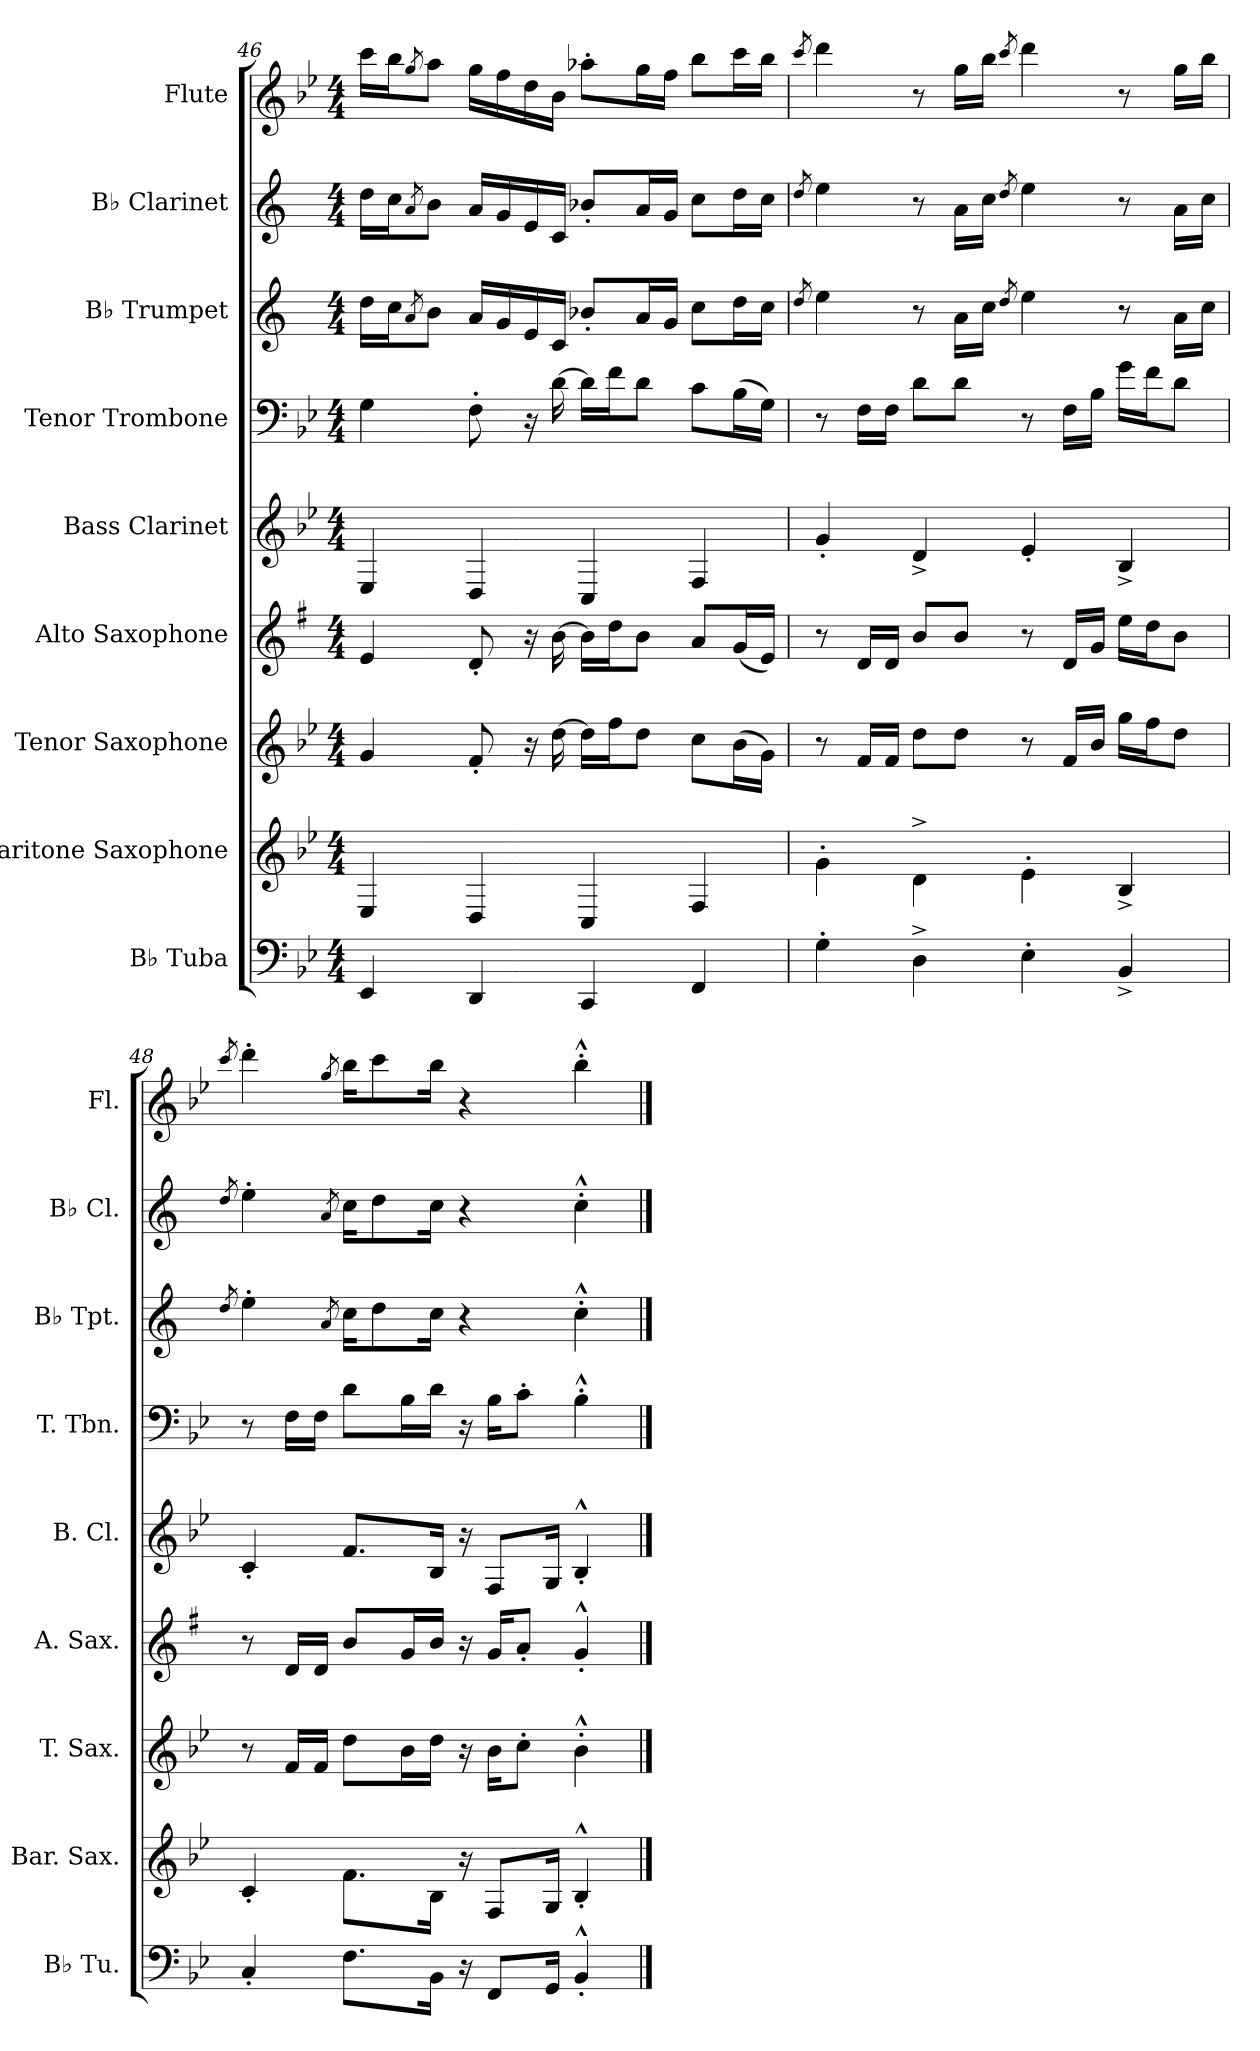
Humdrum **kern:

**kern	**kern	**kern	**kern	**kern	**kern	**kern	**kern	**kern
*part9	*part8	*part7	*part6	*part5	*part4	*part3	*part2	*part1
*staff9	*staff8	*staff7	*staff6	*staff5	*staff4	*staff3	*staff2	*staff1
*I"B♭ Tuba	*I"Baritone Saxophone	*I"Tenor Saxophone	*I"Alto Saxophone	*I"Bass Clarinet	*I"Tenor Trombone	*I"B♭ Trumpet	*I"B♭ Clarinet	*I"Flute
*I'B♭ Tu.	*I'Bar. Sax.	*I'T. Sax.	*I'A. Sax.	*I'B. Cl.	*I'T. Tbn.	*I'B♭ Tpt.	*I'B♭ Cl.	*I'Fl.
!!LO:PB:g=z
*clefF4	*clefG2	*clefG2	*clefG2	*clefG2	*clefF4	*clefG2	*clefG2	*clefG2
*	*ITrd12c21	*ITrd8c14	*ITrd5c9	*ITrd8c14	*	*ITrd1c2	*ITrd1c2	*
*k[b-e-]	*k[b-e-]	*k[b-e-]	*k[b-e-]	*k[b-e-]	*k[b-e-]	*k[b-e-]	*k[b-e-]	*k[b-e-]
*M4/4	*M4/4	*M4/4	*M4/4	*M4/4	*M4/4	*M4/4	*M4/4	*M4/4
=46	=46	=46	=46	=46	=46	=46	=46	=46
4EE-/	4EE-/	4G/	4G/	4EE-/	4G\	16cc\LL	16cc\LL	16ccc\LL
.	.	.	.	.	.	16b-\J	16b-\J	16bb-\J
.	.	.	.	.	.	8qg/	8qg/	8qgg/
.	.	.	.	.	.	8a\J	8a\J	8aa\J
4DD/	4DD/	8F'/	8F'/	4DD/	8F'\	16g/LL	16g/LL	16gg\LL
.	.	.	.	.	.	16f/	16f/	16ff\
.	.	16r	16r	.	16r	16d/	16d/	16dd\
.	.	[16d\	[16d\	.	[16d\	16B-/JJ	16B-/JJ	16b-\JJ
4CC/	4CC/	16d\LL]	16d\LL]	4CC/	16d\LL]	8a-X'/L	8a-X'/L	8aa-X'\L
.	.	16f\J	16f\J	.	16f\J	.	.	.
.	.	8d\J	8d\J	.	8d\J	16g/L	16g/L	16gg\L
.	.	.	.	.	.	16f/JJ	16f/JJ	16ff\JJ
4FF/	4FF/	8c\L	8c/L	4FF/	8c\L	8b-\L	8b-\L	8bb-\L
.	.	(>16B-\L	(<16B-/L	.	(>16B-\L	16cc\L	16cc\L	16ccc\L
.	.	16G\JJ)	16G/JJ)	.	16G\JJ)	16b-\JJ	16b-\JJ	16bb-\JJ
=47	=47	=47	=47	=47	=47	=47	=47	=47
.	.	.	.	.	.	8qcc/	8qcc/	8qccc/
4G'\	4G'\	8r	8r	4G'/	8r	4dd\	4dd\	4ddd\
.	.	16F/LL	16F/LL	.	16F\LL	.	.	.
.	.	16F/JJ	16F/JJ	.	16F\JJ	.	.	.
4D^\	4D^\	8d\L	8d/L	4D^/	8d\L	8r	8r	8r
.	.	8d\J	8d/J	.	8d\J	16g\LL	16g\LL	16gg\LL
.	.	.	.	.	.	16b-\JJ	16b-\JJ	16bb-\JJ
.	.	.	.	.	.	8qcc/	8qcc/	8qccc/
4E-'\	4E-'\	8r	8r	4E-'/	8r	4dd\	4dd\	4ddd\
.	.	16F/LL	16F/LL	.	16F\LL	.	.	.
.	.	16B-/JJ	16B-/JJ	.	16B-\JJ	.	.	.
4BB-^/	4BB-^/	16g\LL	16g\LL	4BB-^/	16g\LL	8r	8r	8r
.	.	16f\J	16f\J	.	16f\J	.	.	.
.	.	8d\J	8d\J	.	8d\J	16g\LL	16g\LL	16gg\LL
.	.	.	.	.	.	16b-\JJ	16b-\JJ	16bb-\JJ
!!LO:PB:g=z
=48	=48	=48	=48	=48	=48	=48	=48	=48
.	.	.	.	.	.	8qcc/	8qcc/	8qccc/
4C'/	4C'/	8r	8r	4C'/	8r	4dd'\	4dd'\	4ddd'\
.	.	16F/LL	16F/LL	.	16F\LL	.	.	.
.	.	16F/JJ	16F/JJ	.	16F\JJ	.	.	.
.	.	.	.	.	.	8qg/	8qg/	8qgg/
8.F\L	8.F\L	8d\L	8d/L	8.F/L	8d\L	16b-\KL	16b-\KL	16bb-\KL
.	.	.	.	.	.	8cc\	8cc\	8ccc\
.	.	16B-\L	16B-/L	.	16B-\L	.	.	.
16BB-\Jk	16BB-\Jk	16d\JJ	16d/JJ	16BB-/Jk	16d\JJ	16b-\Jk	16b-\Jk	16bb-\Jk
16r	16r	16r	16r	16r	16r	4r	4r	4r
8FF/L	8FF/L	16B-\KL	16B-/KL	8FF/L	16B-\KL	.	.	.
.	.	8c'\J	8c'/J	.	8c'\J	.	.	.
16GG/Jk	16GG/Jk	.	.	16GG/Jk	.	.	.	.
4BB-'^^/	4BB-'^^/	4B-'^^\	4B-'^^/	4BB-'^^/	4B-'^^\	4b-'^^\	4b-'^^\	4bb-'^^\
==	==	==	==	==	==	==	==	==
*-	*-	*-	*-	*-	*-	*-	*-	*-
